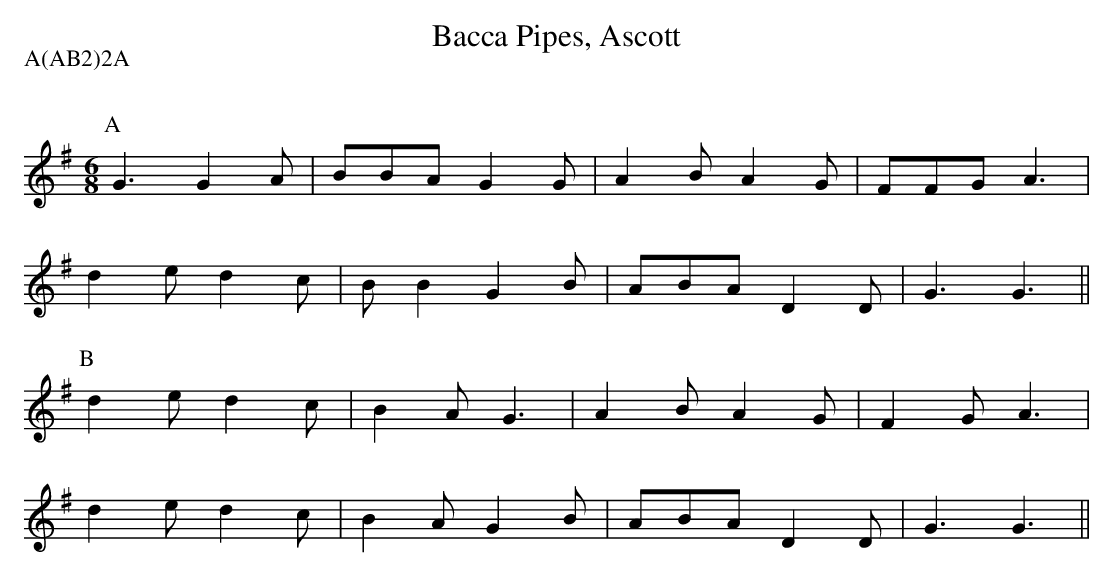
X:1
T:Bacca Pipes, Ascott
Q:120
M:6/8
L:1/8
P:A(AB2)2A
K:G
P:A
G3  G2A|BBA G2G|A2B A2G|FFG A3 |
d2e d2c|BB2 G2B|ABA D2D|G3  G3 ||
P:B
d2e d2c|B2A G3 |A2B A2G|F2G A3 |
d2e d2c|B2A G2B|ABA D2D|G3  G3 ||
